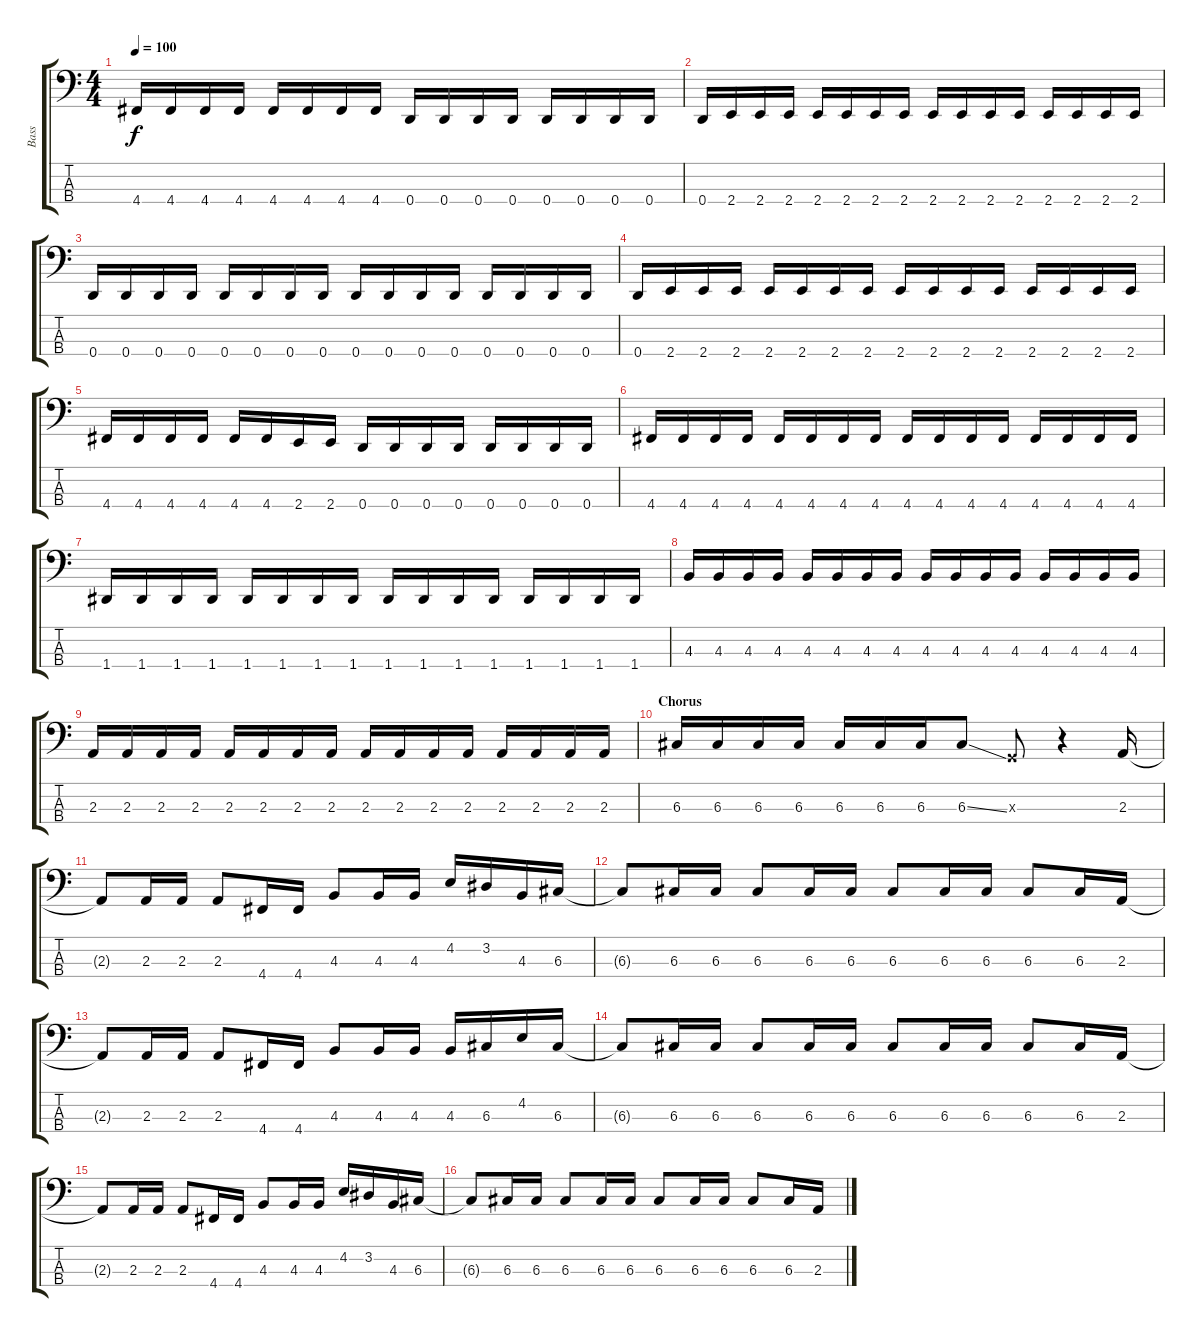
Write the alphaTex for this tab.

\track ("Bass" "Bass") {instrument electricbassfinger}
\staff {score tabs}
\tuning (F2 C2 G1 D1) {hide}
\ts (4 4)
\tempo 100
\clef f4
\ks c
4.4.16{dy f} 4.4.16 4.4.16 4.4.16 4.4.16 4.4.16 4.4.16 4.4.16 0.4.16 0.4.16 0.4.16 0.4.16 0.4.16 0.4.16 0.4.16 0.4.16 |
0.4.16 2.4.16 2.4.16 2.4.16 2.4.16 2.4.16 2.4.16 2.4.16 2.4.16 2.4.16 2.4.16 2.4.16 2.4.16 2.4.16 2.4.16 2.4.16 |
0.4.16 0.4.16 0.4.16 0.4.16 0.4.16 0.4.16 0.4.16 0.4.16 0.4.16 0.4.16 0.4.16 0.4.16 0.4.16 0.4.16 0.4.16 0.4.16 |
0.4.16 2.4.16 2.4.16 2.4.16 2.4.16 2.4.16 2.4.16 2.4.16 2.4.16 2.4.16 2.4.16 2.4.16 2.4.16 2.4.16 2.4.16 2.4.16 |
4.4.16 4.4.16 4.4.16 4.4.16 4.4.16 4.4.16 2.4.16 2.4.16 0.4.16 0.4.16 0.4.16 0.4.16 0.4.16 0.4.16 0.4.16 0.4.16 |
4.4.16 4.4.16 4.4.16 4.4.16 4.4.16 4.4.16 4.4.16 4.4.16 4.4.16 4.4.16 4.4.16 4.4.16 4.4.16 4.4.16 4.4.16 4.4.16 |
1.4.16 1.4.16 1.4.16 1.4.16 1.4.16 1.4.16 1.4.16 1.4.16 1.4.16 1.4.16 1.4.16 1.4.16 1.4.16 1.4.16 1.4.16 1.4.16 |
4.3.16 4.3.16 4.3.16 4.3.16 4.3.16 4.3.16 4.3.16 4.3.16 4.3.16 4.3.16 4.3.16 4.3.16 4.3.16 4.3.16 4.3.16 4.3.16 |
2.3.16 2.3.16 2.3.16 2.3.16 2.3.16 2.3.16 2.3.16 2.3.16 2.3.16 2.3.16 2.3.16 2.3.16 2.3.16 2.3.16 2.3.16 2.3.16 |
\section ("" "Chorus")
6.3.16 6.3.16 6.3.16 6.3.16 6.3.16 6.3.16 6.3.16 6.3{ss}.8 0.3{x}.8 r.4 2.3.16 |
2.3{t}.8 2.3.16 2.3.16 2.3.8 4.4.16 4.4.16 4.3.8 4.3.16 4.3.16 4.2.16 3.2.16 4.3.16 6.3.16 |
6.3{t}.8 6.3.16 6.3.16 6.3.8 6.3.16 6.3.16 6.3.8 6.3.16 6.3.16 6.3.8 6.3.16 2.3.16 |
2.3{t}.8 2.3.16 2.3.16 2.3.8 4.4.16 4.4.16 4.3.8 4.3.16 4.3.16 4.3.16 6.3.16 4.2.16 6.3.16 |
6.3{t}.8 6.3.16 6.3.16 6.3.8 6.3.16 6.3.16 6.3.8 6.3.16 6.3.16 6.3.8 6.3.16 2.3.16 |
2.3{t}.8 2.3.16 2.3.16 2.3.8 4.4.16 4.4.16 4.3.8 4.3.16 4.3.16 4.2.16 3.2.16 4.3.16 6.3.16 |
6.3{t}.8 6.3.16 6.3.16 6.3.8 6.3.16 6.3.16 6.3.8 6.3.16 6.3.16 6.3.8 6.3.16 2.3.16
